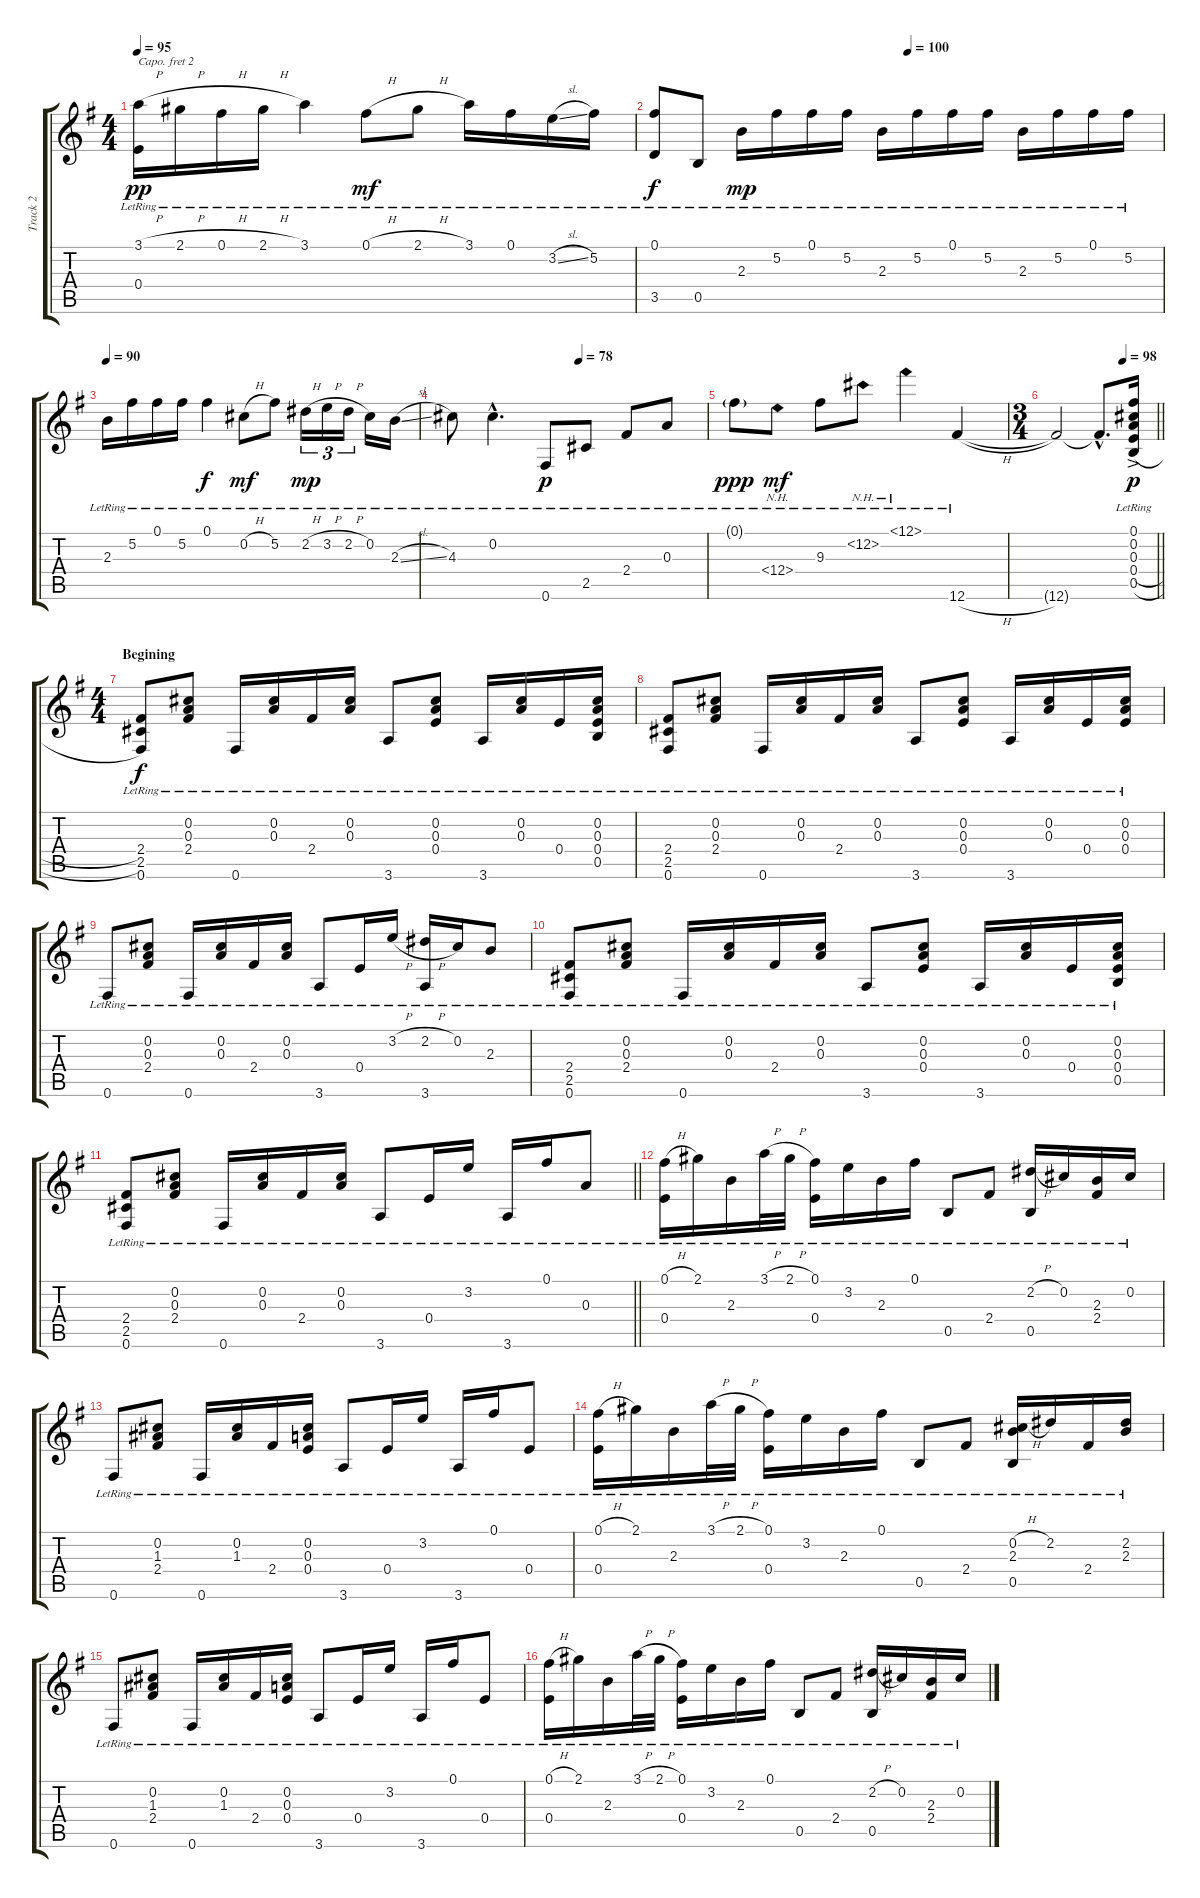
\track ("Track 2" "Track 2") {instrument acousticguitarsteel}
\staff {score tabs}
\capo 2
\tuning (E4 B3 G3 D3 A2 E2) {hide}
\ts (4 4)
\tempo 95
\clef g2
\ks g
(3.1{h lr} 0.4{lr}).16{dy pp} 2.1{h lr}.16 0.1{h lr}.16 2.1{h lr}.16 3.1{lr}.4 0.1{h lr}.8{dy mf} 2.1{h lr}.8 3.1{lr}.16 0.1{lr}.16 3.2{sl lr}.16 5.2{lr}.16 |
\tempo (100 0.5)
(0.1{lr} 3.5{t}).8{dy f} 0.5{lr}.8 2.3{lr}.16{dy mp} 5.2{lr}.16 0.1{lr}.16 5.2{lr}.16 2.3{lr}.16 5.2{lr}.16 0.1{lr}.16 5.2{lr}.16 2.3{lr}.16 5.2{lr}.16 0.1{lr}.16 5.2{lr}.16 |
\tempo 90
2.3{lr}.16 5.2{lr}.16 0.1{lr}.16 5.2{lr}.16 0.1{lr}.4{dy f} 0.2{h lr}.8{dy mf} 5.2{lr}.8 2.2{h lr}.16{tu (3 2) dy mp} 3.2{h lr}.16{tu (3 2)} 2.2{h lr}.16{tu (3 2)} 0.2{lr}.16 2.3{sl lr}.16 |
\tempo (78 0.5)
4.3{lr}.8 0.2{hac lr}.4{d} 0.6{lr}.8{dy p} 2.5{lr}.8 2.4{lr}.8 0.3{lr}.8 |
0.1{g lr}.8{dy ppp} 12.4{nh lr}.8{dy mf} 9.3{lr}.8 12.2{nh lr}.8 12.1{nh lr}.4 12.6{h lr}.4 |
\ts (3 4)
\tempo (98 0.6666666666666666)
\barLineRight lightlight
12.6{t}.2 12.6{hac t}.8{d} (0.1{lr} 0.2{ac lr} 0.3{ac lr} 0.4{h ac lr} 0.5{h ac lr}).16{dy p} |
\ts (4 4)
\section ("" "Begining")
(2.4{lr} 2.5{lr} 0.6{lr}).8{dy f} (0.2{lr} 0.3{lr} 2.4{lr}).8 0.6{lr}.16 (0.2{lr} 0.3{lr}).16 2.4{lr}.16 (0.2{lr} 0.3{lr}).16 3.6{lr}.8 (0.2{lr} 0.3{lr} 0.4{lr}).8 3.6{lr}.16 (0.2{lr} 0.3{lr}).16 0.4{lr}.16 (0.2{lr} 0.3{lr} 0.4{lr} 0.5{lr}).16 |
(2.4{lr} 2.5{lr} 0.6{lr}).8 (0.2{lr} 0.3{lr} 2.4{lr}).8 0.6{lr}.16 (0.2{lr} 0.3{lr}).16 2.4{lr}.16 (0.2{lr} 0.3{lr}).16 3.6{lr}.8 (0.2{lr} 0.3{lr} 0.4{lr}).8 3.6{lr}.16 (0.2{lr} 0.3{lr}).16 0.4{lr}.16 (0.2{lr} 0.3{lr} 0.4{lr}).16 |
0.6{lr}.8 (0.2{lr} 0.3{lr} 2.4{lr}).8 0.6{lr}.16 (0.2{lr} 0.3{lr}).16 2.4{lr}.16 (0.2{lr} 0.3{lr}).16 3.6{lr}.8 0.4{lr}.16 3.2{h lr}.16 (2.2{h lr} 3.6{lr}).16 0.2{lr}.16 2.3{lr}.8 |
(2.4{lr} 2.5{lr} 0.6{lr}).8 (0.2{lr} 0.3{lr} 2.4{lr}).8 0.6{lr}.16 (0.2{lr} 0.3{lr}).16 2.4{lr}.16 (0.2{lr} 0.3{lr}).16 3.6{lr}.8 (0.2{lr} 0.3{lr} 0.4{lr}).8 3.6{lr}.16 (0.2{lr} 0.3{lr}).16 0.4{lr}.16 (0.2{lr} 0.3{lr} 0.4{lr} 0.5{lr}).16 |
\barLineRight lightlight
(2.4{lr} 2.5{lr} 0.6{lr}).8 (0.2{lr} 0.3{lr} 2.4{lr}).8 0.6{lr}.16 (0.2{lr} 0.3{lr}).16 2.4{lr}.16 (0.2{lr} 0.3{lr}).16 3.6{lr}.8 0.4{lr}.16 3.2{lr}.16 3.6{lr}.16 0.1{lr}.16 0.3{lr}.8 |
(0.1{h lr} 0.4{lr}).16 2.1{lr}.16 2.3{lr}.16 3.1{h lr}.32 2.1{h lr}.32 (0.1{lr} 0.4{lr}).16 3.2{lr}.16 2.3{lr}.16 0.1{lr}.16 0.5{lr}.8 2.4{lr}.8 (2.2{h lr} 0.5{lr}).16 0.2{lr}.16 (2.3{lr} 2.4{lr}).16 0.2{lr}.16 |
0.6{lr}.8 (0.2{lr} 1.3{lr} 2.4{lr}).8 0.6{lr}.16 (0.2{lr} 1.3{lr}).16 2.4{lr}.16 (0.2{lr} 0.3{lr} 0.4{lr}).16 3.6{lr}.8 0.4{lr}.16 3.2{lr}.16 3.6{lr}.16 0.1{lr}.16 0.4{lr}.8 |
(0.1{h lr} 0.4{lr}).16 2.1{lr}.16 2.3{lr}.16 3.1{h lr}.32 2.1{h lr}.32 (0.1{lr} 0.4{lr}).16 3.2{lr}.16 2.3{lr}.16 0.1{lr}.16 0.5{lr}.8 2.4{lr}.8 (0.2{h lr} 2.3{lr} 0.5{lr}).16 2.2{lr}.16 2.4{lr}.16 (2.2{lr} 2.3{lr}).16 |
0.6{lr}.8 (0.2{lr} 1.3{lr} 2.4{lr}).8 0.6{lr}.16 (0.2{lr} 1.3{lr}).16 2.4{lr}.16 (0.2{lr} 0.3{lr} 0.4{lr}).16 3.6{lr}.8 0.4{lr}.16 3.2{lr}.16 3.6{lr}.16 0.1{lr}.16 0.4{lr}.8 |
(0.1{h lr} 0.4{lr}).16 2.1{lr}.16 2.3{lr}.16 3.1{h lr}.32 2.1{h lr}.32 (0.1{lr} 0.4{lr}).16 3.2{lr}.16 2.3{lr}.16 0.1{lr}.16 0.5{lr}.8 2.4{lr}.8 (2.2{h lr} 0.5{lr}).16 0.2{lr}.16 (2.3{lr} 2.4{lr}).16 0.2{lr}.16
